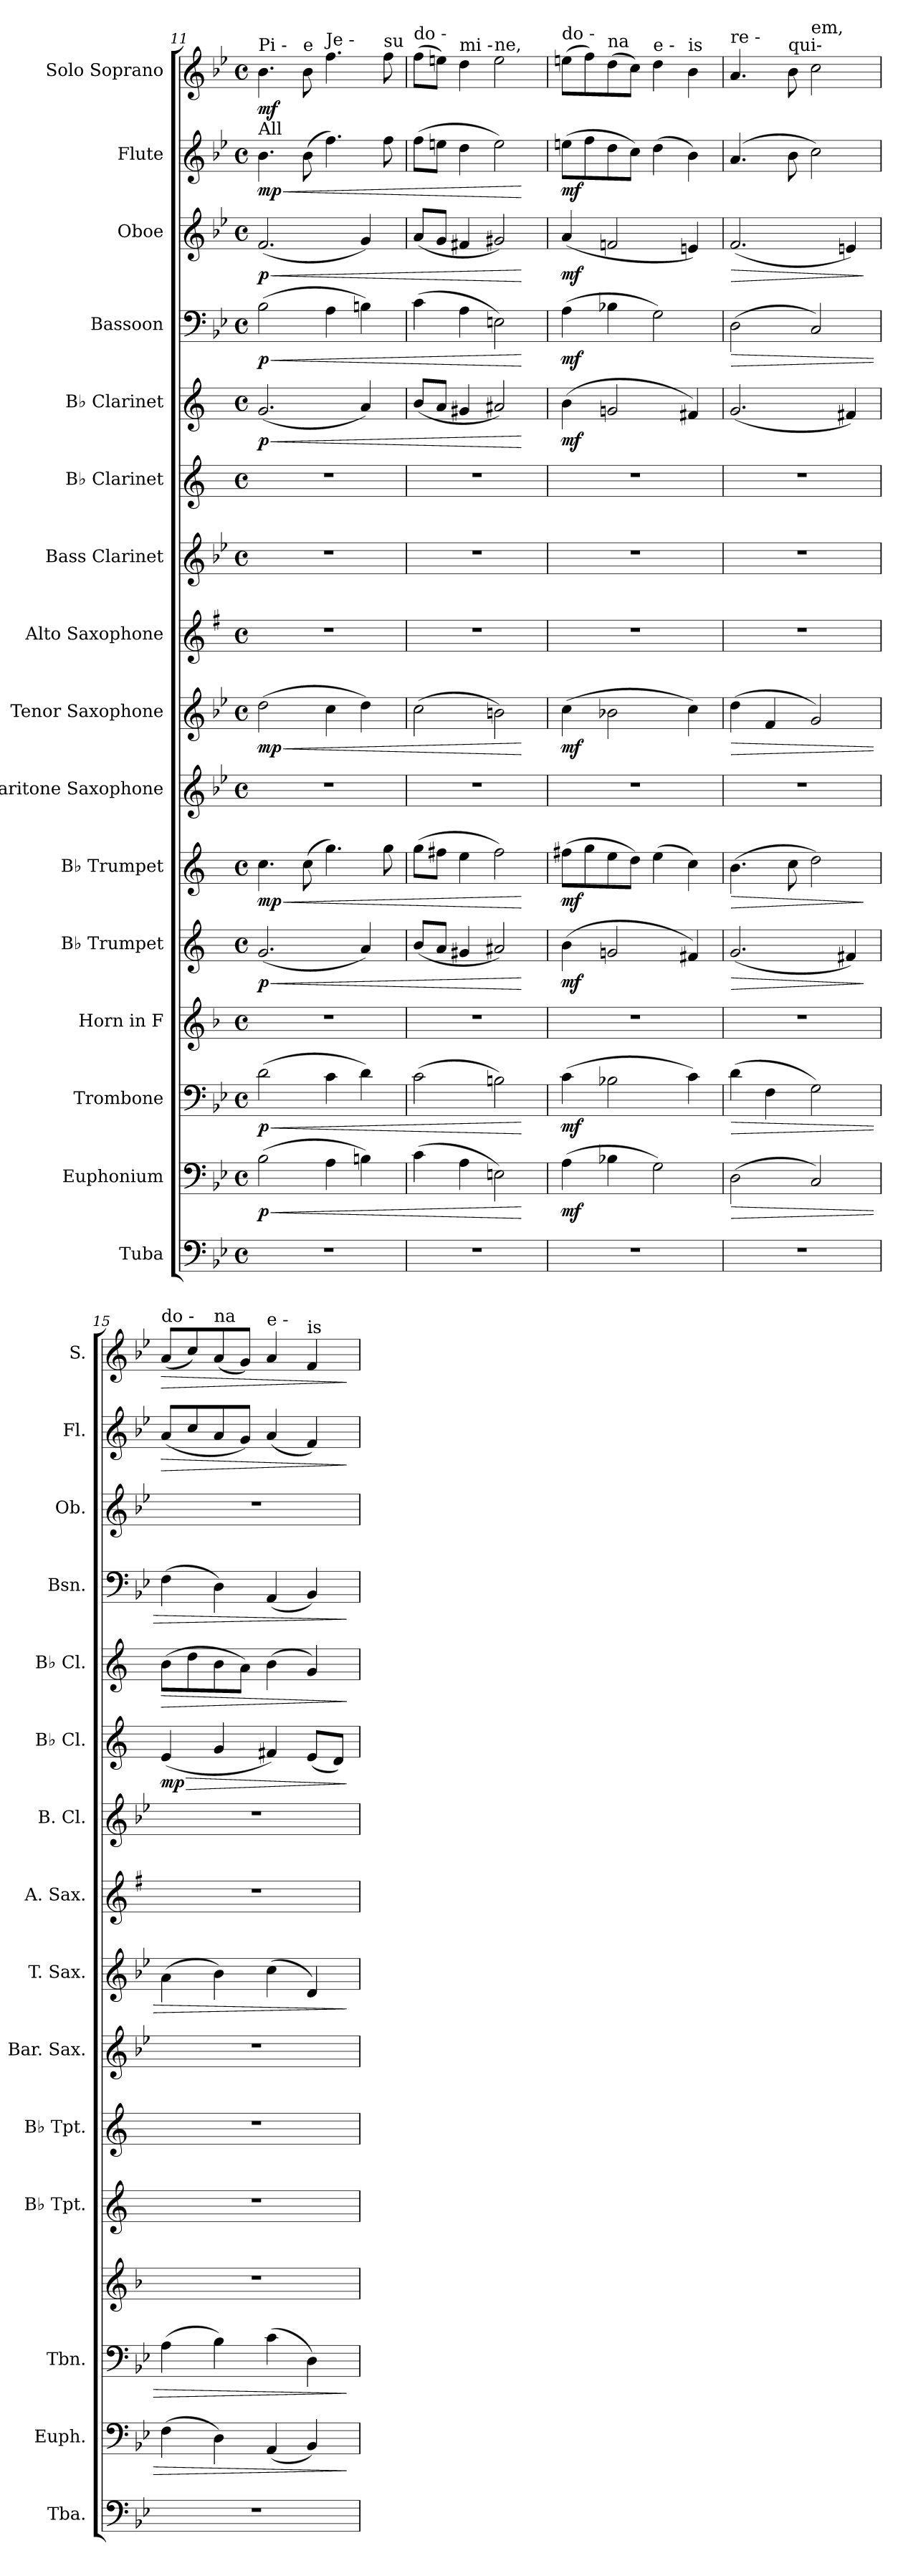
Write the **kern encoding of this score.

**kern	**kern	**dynam	**kern	**dynam	**kern	**kern	**dynam	**kern	**dynam	**kern	**kern	**dynam	**kern	**kern	**kern	**dynam	**kern	**dynam	**kern	**dynam	**kern	**dynam	**kern	**dynam	**kern	**dynam
*part16	*part15	*part15	*part14	*part14	*part13	*part12	*part12	*part11	*part11	*part10	*part9	*part9	*part8	*part7	*part6	*part6	*part5	*part5	*part4	*part4	*part3	*part3	*part2	*part2	*part1	*part1
*staff16	*staff15	*staff15	*staff14	*staff14	*staff13	*staff12	*staff12	*staff11	*staff11	*staff10	*staff9	*staff9	*staff8	*staff7	*staff6	*staff6	*staff5	*staff5	*staff4	*staff4	*staff3	*staff3	*staff2	*staff2	*staff1	*staff1
*I"Tuba	*I"Euphonium	*	*I"Trombone	*	*I"Horn in F	*I"B♭ Trumpet	*	*I"B♭ Trumpet	*	*I"Baritone Saxophone	*I"Tenor Saxophone	*	*I"Alto Saxophone	*I"Bass Clarinet	*I"B♭ Clarinet	*	*I"B♭ Clarinet	*	*I"Bassoon	*	*I"Oboe	*	*I"Flute	*	*I"Solo Soprano	*
*I'Tba.	*I'Euph.	*	*I'Tbn.	*	*	*I'B♭ Tpt.	*	*I'B♭ Tpt.	*	*I'Bar. Sax.	*I'T. Sax.	*	*I'A. Sax.	*I'B. Cl.	*I'B♭ Cl.	*	*I'B♭ Cl.	*	*I'Bsn.	*	*I'Ob.	*	*I'Fl.	*	*I'S.	*
*clefF4	*clefF4	*	*clefF4	*	*clefG2	*clefG2	*	*clefG2	*	*clefG2	*clefG2	*	*clefG2	*clefG2	*clefG2	*	*clefG2	*	*clefF4	*	*clefG2	*	*clefG2	*	*clefG2	*
*	*	*	*	*	*ITrd4c7	*ITrd1c2	*	*ITrd1c2	*	*ITrd12c21	*ITrd8c14	*	*ITrd5c9	*ITrd8c14	*ITrd1c2	*	*ITrd1c2	*	*	*	*	*	*	*	*	*
*k[b-e-]	*k[b-e-]	*	*k[b-e-]	*	*k[b-e-]	*k[b-e-]	*	*k[b-e-]	*	*k[b-e-]	*k[b-e-]	*	*k[b-e-]	*k[b-e-]	*k[b-e-]	*	*k[b-e-]	*	*k[b-e-]	*	*k[b-e-]	*	*k[b-e-]	*	*k[b-e-]	*
*M4/4	*M4/4	*	*M4/4	*	*M4/4	*M4/4	*	*M4/4	*	*M4/4	*M4/4	*	*M4/4	*M4/4	*M4/4	*	*M4/4	*	*M4/4	*	*M4/4	*	*M4/4	*	*M4/4	*
*met(c)	*met(c)	*	*met(c)	*	*met(c)	*met(c)	*	*met(c)	*	*met(c)	*met(c)	*	*met(c)	*met(c)	*met(c)	*	*met(c)	*	*met(c)	*	*met(c)	*	*met(c)	*	*met(c)	*
=11	=11	=11	=11	=11	=11	=11	=11	=11	=11	=11	=11	=11	=11	=11	=11	=11	=11	=11	=11	=11	=11	=11	=11	=11	=11	=11
!	!	!	!	!	!	!	!	!	!	!	!	!	!	!	!	!	!	!	!	!	!	!	!	!	!LO:TX:a:t=Pi -	!
!	!	!	!	!	!	!	!	!	!	!	!	!	!	!	!	!	!	!	!	!	!	!	!LO:TX:a:t=All	!	!	!
!	!	!LO:HP:b	!	!LO:HP:b	!	!	!LO:HP:b	!	!LO:HP:b	!	!	!LO:HP:b	!	!	!	!	!	!LO:HP:b	!	!LO:HP:b	!	!LO:HP:b	!	!LO:HP:b	!	!
!	!	!LO:DY:n=1:b	!	!LO:DY:n=1:b	!	!	!LO:DY:n=1:b	!	!LO:DY:n=1:b	!	!	!LO:DY:n=1:b	!	!	!	!	!	!LO:DY:n=1:b	!	!LO:DY:n=1:b	!	!LO:DY:n=1:b	!	!LO:DY:n=1:b	!	!LO:DY:b
1r	(2B-\	< p	(2d\	< p	1r	(2.f/	< p	4.b-\	< mp	1r	(2d\	< mp	1r	1r	1r	.	(2.f/	< p	(2B-\	< p	(2.f/	< p	4.b-\	< mp	4.b-\	mf
!	!	!	!	!	!	!	!	!	!	!	!	!	!	!	!	!	!	!	!	!	!	!	!	!	!LO:TX:a:t=e	!
.	.	.	.	.	.	.	.	(8b-\	.	.	.	.	.	.	.	.	.	.	.	.	.	.	(8b-\	.	8b-\	.
!	!	!	!	!	!	!	!	!	!	!	!	!	!	!	!	!	!	!	!	!	!	!	!	!	!LO:TX:a:t=Je   -	!
.	4A\	.	4c\	.	.	.	.	4.ff\)	.	.	4c\	.	.	.	.	.	.	.	4A\	.	.	.	4.ff\)	.	4.ff\	.
.	4Bn\)	.	4d\)	.	.	4g/)	.	.	.	.	4d\)	.	.	.	.	.	4g/)	.	4Bn\)	.	4g/)	.	.	.	.	.
!	!	!	!	!	!	!	!	!	!	!	!	!	!	!	!	!	!	!	!	!	!	!	!	!	!LO:TX:a:t=su	!
.	.	.	.	.	.	.	.	8ff\	.	.	.	.	.	.	.	.	.	.	.	.	.	.	8ff\	.	8ff\	.
=12	=12	=12	=12	=12	=12	=12	=12	=12	=12	=12	=12	=12	=12	=12	=12	=12	=12	=12	=12	=12	=12	=12	=12	=12	=12	=12
!	!	!	!	!	!	!	!	!	!	!	!	!	!	!	!	!	!	!	!	!	!	!	!	!	!LO:TX:a:t=do   -	!
1r	(4c\	.	(2c\	.	1r	(8a/L	.	(8ff\L	.	1r	(2c\	.	1r	1r	1r	.	(8a/L	.	(4c\	.	(8a/L	.	(8ff\L	.	(8ff\L	.
.	.	.	.	.	.	8g/J	.	8een\J	.	.	.	.	.	.	.	.	8g/J	.	.	.	8g/J	.	8een\J	.	8een\J)	.
!	!	!	!	!	!	!	!	!	!	!	!	!	!	!	!	!	!	!	!	!	!	!	!	!	!LO:TX:a:t=mi -	!
.	4A\	.	.	.	.	4f#X/	.	4dd\	.	.	.	.	.	.	.	.	4f#X/	.	4A\	.	4f#X/	.	4dd\	.	4dd\	.
!	!	!	!	!	!	!	!	!	!	!	!	!	!	!	!	!	!	!	!	!	!	!	!	!	!LO:TX:a:t=ne,	!
.	2En\)	.	2Bn\)	.	.	2g#X/)	.	2ee\)	.	.	2Bn\)	.	.	.	.	.	2g#X/)	.	2En\)	.	2g#X/)	.	2ee\)	.	2ee\	.
.	.	[	.	[	.	.	[	.	[	.	.	[	.	.	.	.	.	[	.	[	.	[	.	[	.	.
!!LO:PB:g=z
=13	=13	=13	=13	=13	=13	=13	=13	=13	=13	=13	=13	=13	=13	=13	=13	=13	=13	=13	=13	=13	=13	=13	=13	=13	=13	=13
!	!	!	!	!	!	!	!	!	!	!	!	!	!	!	!	!	!	!	!	!	!	!	!	!	!LO:TX:a:t=do  -	!
!	!	!LO:DY:b	!	!LO:DY:b	!	!	!LO:DY:b	!	!LO:DY:b	!	!	!LO:DY:b	!	!	!	!	!	!LO:DY:b	!	!LO:DY:b	!	!LO:DY:b	!	!LO:DY:b	!	!
1r	(4A\	mf	(4c\	mf	1r	(4a\	mf	(8een\L	mf	1r	(4c\	mf	1r	1r	1r	.	(4a\	mf	(4A\	mf	(4a/	mf	(8een\L	mf	(8een\L	.
.	.	.	.	.	.	.	.	8ff\	.	.	.	.	.	.	.	.	.	.	.	.	.	.	8ff\	.	8ff\)	.
!	!	!	!	!	!	!	!	!	!	!	!	!	!	!	!	!	!	!	!	!	!	!	!	!	!LO:TX:a:t=na	!
.	4B-X\	.	2B-X\	.	.	2fn/	.	8dd\	.	.	2B-X\	.	.	.	.	.	2fn/	.	4B-X\	.	2fn/	.	8dd\	.	(8dd\	.
.	.	.	.	.	.	.	.	8cc\J)	.	.	.	.	.	.	.	.	.	.	.	.	.	.	8cc\J)	.	8cc\J)	.
!	!	!	!	!	!	!	!	!	!	!	!	!	!	!	!	!	!	!	!	!	!	!	!	!	!LO:TX:a:t=e  -	!
.	2G\)	.	.	.	.	.	.	(4dd\	.	.	.	.	.	.	.	.	.	.	2G\)	.	.	.	(4dd\	.	4dd\	.
!	!	!	!	!	!	!	!	!	!	!	!	!	!	!	!	!	!	!	!	!	!	!	!	!	!LO:TX:a:t=is	!
.	.	.	4c\)	.	.	4en/)	.	4b-\)	.	.	4c\)	.	.	.	.	.	4en/)	.	.	.	4en/)	.	4b-\)	.	4b-\	.
=14	=14	=14	=14	=14	=14	=14	=14	=14	=14	=14	=14	=14	=14	=14	=14	=14	=14	=14	=14	=14	=14	=14	=14	=14	=14	=14
!	!	!	!	!	!	!	!	!	!	!	!	!	!	!	!	!	!	!	!	!	!	!	!	!	!LO:TX:a:t=re   -	!
!	!	!LO:HP:b	!	!LO:HP:b	!	!	!LO:HP:b	!	!LO:HP:b	!	!	!LO:HP:b	!	!	!	!	!	!	!	!LO:HP:b	!	!LO:HP:b	!	!	!	!
1r	(2D\	>	(4d\	>	1r	(2.f/	>	(4.a\	>	1r	(4d\	>	1r	1r	1r	.	(2.f/	.	(2D\	>	(2.f/	>	(4.a/	.	4.a/	.
.	.	.	4F\	.	.	.	.	.	.	.	4F/	.	.	.	.	.	.	.	.	.	.	.	.	.	.	.
!	!	!	!	!	!	!	!	!	!	!	!	!	!	!	!	!	!	!	!	!	!	!	!	!	!LO:TX:a:t=qui-	!
.	.	.	.	.	.	.	.	8b-\	.	.	.	.	.	.	.	.	.	.	.	.	.	.	8b-\	.	8b-\	.
!	!	!	!	!	!	!	!	!	!	!	!	!	!	!	!	!	!	!	!	!	!	!	!	!	!LO:TX:a:t=em,	!
.	2C/)	.	2G\)	.	.	.	.	2cc\)	.	.	2G/)	.	.	.	.	.	.	.	2C/)	.	.	.	2cc\)	.	2cc\	.
.	.	.	.	.	.	4en/)	.	.	.	.	.	.	.	.	.	.	4en/)	.	.	.	4en/)	.	.	.	.	.
.	.	.	.	.	.	.	]	.	]	.	.	.	.	.	.	.	.	.	.	.	.	]	.	.	.	.
=15	=15	=15	=15	=15	=15	=15	=15	=15	=15	=15	=15	=15	=15	=15	=15	=15	=15	=15	=15	=15	=15	=15	=15	=15	=15	=15
!	!	!	!	!	!	!	!	!	!	!	!	!	!	!	!	!	!	!	!	!	!	!	!	!	!LO:TX:a:t=do  -	!
!	!	!	!	!	!	!	!	!	!	!	!	!	!	!	!	!LO:HP:b	!	!LO:HP:b	!	!	!	!	!	!LO:HP:b	!	!LO:HP:b
!	!	!	!	!	!	!	!	!	!	!	!	!	!	!	!	!LO:DY:n=1:b	!	!	!	!	!	!	!	!	!	!
1r	(4F\	.	(4A\	.	1r	1r	.	1r	.	1r	(4A\	.	1r	1r	(4d/	> mp	(8a\L	>	(4F\	.	1r	.	(8a/L	>	(8a/L	>
.	.	.	.	.	.	.	.	.	.	.	.	.	.	.	.	.	8cc\	.	.	.	.	.	8cc/	.	8cc/)	.
!	!	!	!	!	!	!	!	!	!	!	!	!	!	!	!	!	!	!	!	!	!	!	!	!	!LO:TX:a:t=na	!
.	4D\)	.	4B-\)	.	.	.	.	.	.	.	4B-\)	.	.	.	4f/	.	8a\	.	4D\)	.	.	.	8a/	.	(8a/	.
.	.	.	.	.	.	.	.	.	.	.	.	.	.	.	.	.	8g\J)	.	.	.	.	.	8g/J)	.	8g/J)	.
!	!	!	!	!	!	!	!	!	!	!	!	!	!	!	!	!	!	!	!	!	!	!	!	!	!LO:TX:a:t=e  -	!
.	(4AA/	.	(4c\	.	.	.	.	.	.	.	(4c\	.	.	.	4en/)	.	(4a\	.	(4AA/	.	.	.	(4a/	.	4a/	.
!	!	!	!	!	!	!	!	!	!	!	!	!	!	!	!	!	!	!	!	!	!	!	!	!	!LO:TX:a:t=is	!
.	4BB-/)	.	4D\)	.	.	.	.	.	.	.	4D/)	.	.	.	(8d/L	.	4f/)	.	4BB-/)	.	.	.	4f/)	.	4f/	.
.	.	.	.	.	.	.	.	.	.	.	.	.	.	.	8c/J)	.	.	.	.	.	.	.	.	.	.	.
.	.	]	.	]	.	.	.	.	.	.	.	]	.	.	.	]	.	]	.	]	.	.	.	]	.	]
=	=	=	=	=	=	=	=	=	=	=	=	=	=	=	=	=	=	=	=	=	=	=	=	=	=	=
*-	*-	*-	*-	*-	*-	*-	*-	*-	*-	*-	*-	*-	*-	*-	*-	*-	*-	*-	*-	*-	*-	*-	*-	*-	*-	*-
